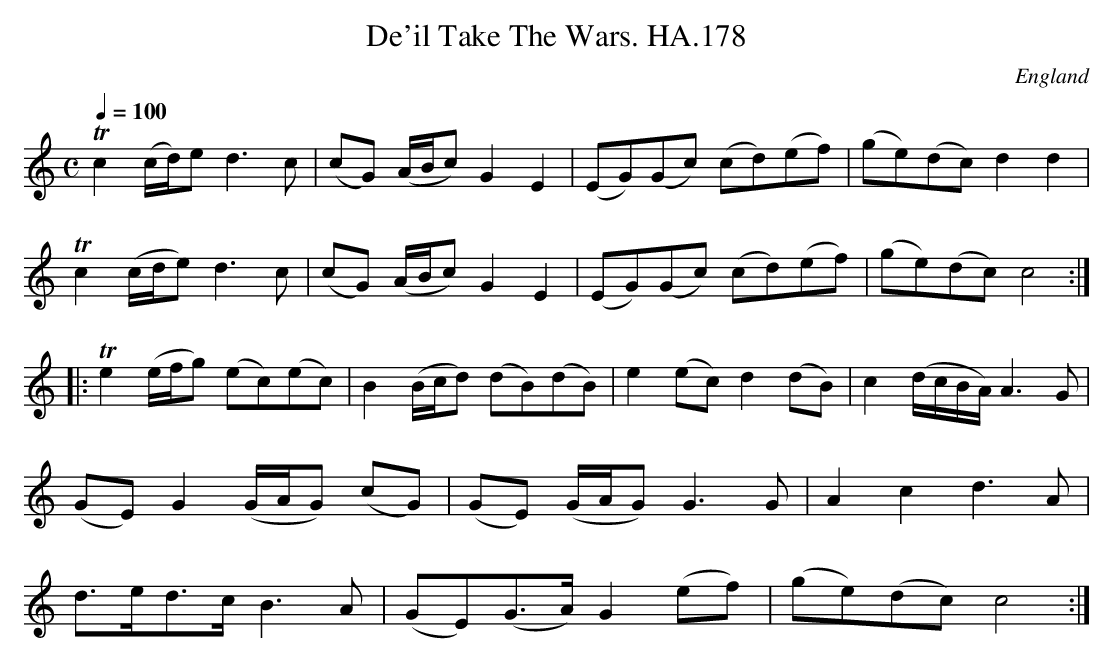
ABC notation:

X:1
T:De'il Take The Wars. HA.178
M:C
L:1/8
Q:1/4=100
O:England
K:C major
Tc2 (c/2d/2)e d3c|(cG) (A/2B/2c) G2E2|\
(EG)(Gc) (cd)(ef)|(ge)(dc) d2d2|!
Tc2(c/2d/2e) d3c|(cG) (A/2B/2c) G2E2|\
(EG)(Gc) (cd)(ef)|(ge)(dc) c4:|!
|:Te2 (e/2f/2g) (ec)(ec)|B2(B/2c/2d) (dB)(dB)|\
e2(ec) d2(dB)|c2 (d/2c/2B/2A/2) A3G|!
(GE)G2(G/2A/2G) (cG)|\
(GE) (G/2A/2G) G3G|A2c2 d3A|!
d>ed>c B3A|(GE)(G>A) G2(ef)|(ge)(dc) c4:|
